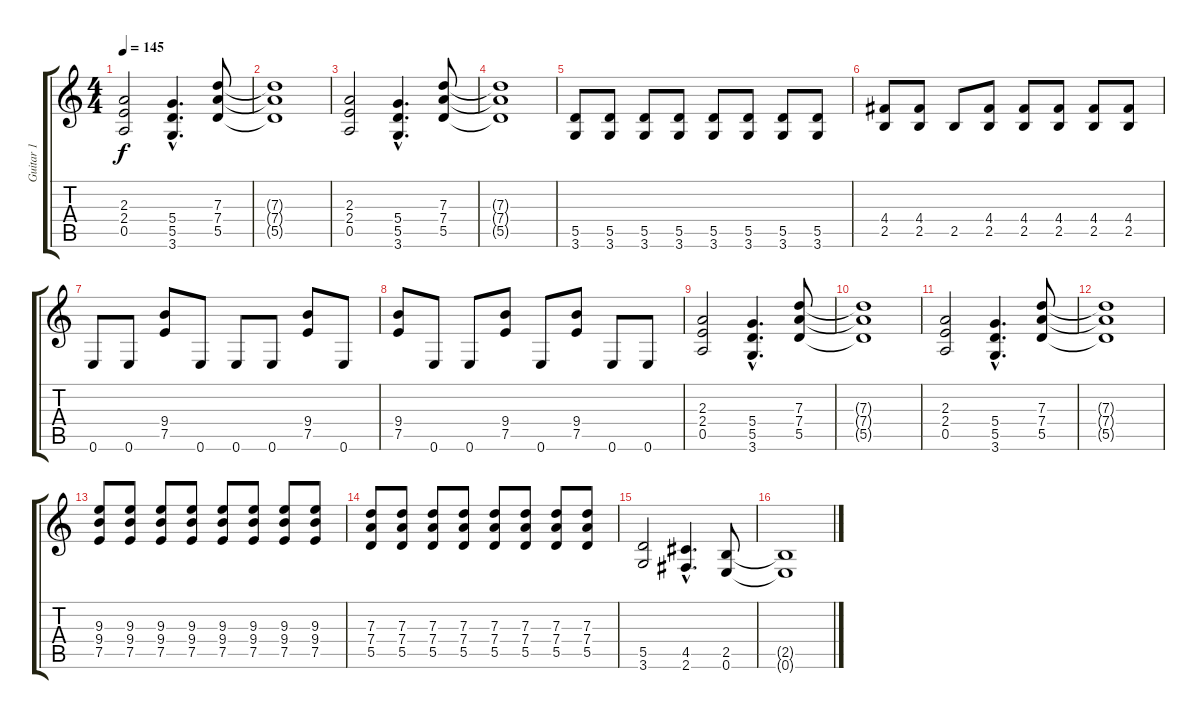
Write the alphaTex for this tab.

\track ("Guitar 1" "Guitar 1") {instrument overdrivenguitar}
\staff {score tabs}
\tuning (E4 B3 G3 D3 A2 E2) {hide}
\ts (4 4)
\tempo 145
\clef g2
\ks c
(2.3 2.4 0.5).2{dy f} (5.4{hac} 5.5{hac} 3.6{hac}).4{d} (7.3 7.4 5.5).8 |
(7.3{t} 7.4{t} 5.5{t}).1 |
(2.3 2.4 0.5).2 (5.4{hac} 5.5{hac} 3.6{hac}).4{d} (7.3 7.4 5.5).8 |
(7.3{t} 7.4{t} 5.5{t}).1 |
(5.5 3.6).8 (5.5 3.6).8 (5.5 3.6).8 (5.5 3.6).8 (5.5 3.6).8 (5.5 3.6).8 (5.5 3.6).8 (5.5 3.6).8 |
(4.4 2.5).8 (4.4 2.5).8 2.5.8 (4.4 2.5).8 (4.4 2.5).8 (4.4 2.5).8 (4.4 2.5).8 (4.4 2.5).8 |
0.6.8 0.6.8 (9.4 7.5).8 0.6.8 0.6.8 0.6.8 (9.4 7.5).8 0.6.8 |
(9.4 7.5).8 0.6.8 0.6.8 (9.4 7.5).8 0.6.8 (9.4 7.5).8 0.6.8 0.6.8 |
(2.3 2.4 0.5).2 (5.4{hac} 5.5{hac} 3.6{hac}).4{d} (7.3 7.4 5.5).8 |
(7.3{t} 7.4{t} 5.5{t}).1 |
(2.3 2.4 0.5).2 (5.4{hac} 5.5{hac} 3.6{hac}).4{d} (7.3 7.4 5.5).8 |
(7.3{t} 7.4{t} 5.5{t}).1 |
(9.3 9.4 7.5).8 (9.3 9.4 7.5).8 (9.3 9.4 7.5).8 (9.3 9.4 7.5).8 (9.3 9.4 7.5).8 (9.3 9.4 7.5).8 (9.3 9.4 7.5).8 (9.3 9.4 7.5).8 |
(7.3 7.4 5.5).8 (7.3 7.4 5.5).8 (7.3 7.4 5.5).8 (7.3 7.4 5.5).8 (7.3 7.4 5.5).8 (7.3 7.4 5.5).8 (7.3 7.4 5.5).8 (7.3 7.4 5.5).8 |
(5.5 3.6).2 (4.5{hac} 2.6{hac}).4{d} (2.5 0.6).8 |
(2.5{t} 0.6{t}).1
